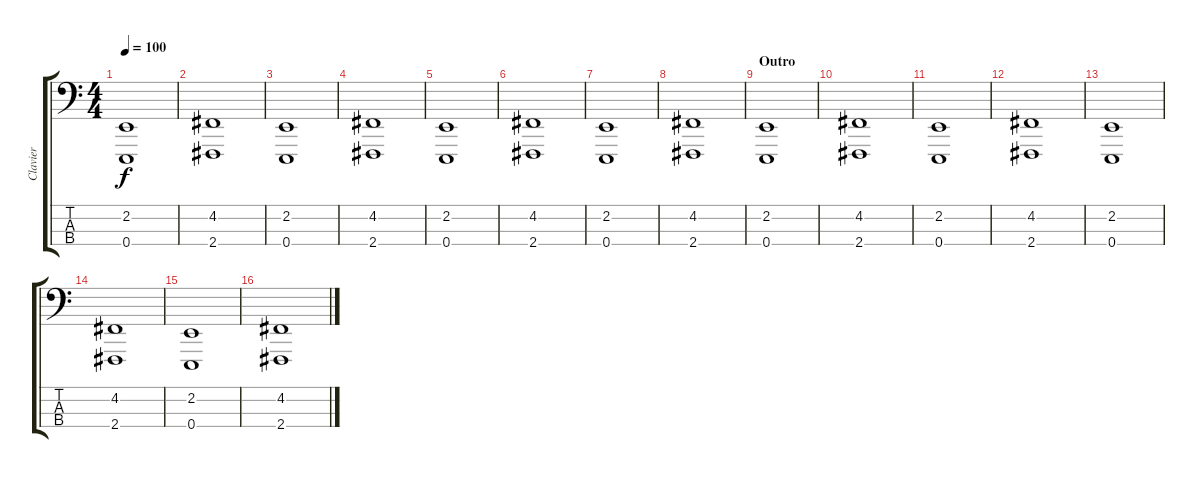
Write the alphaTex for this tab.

\track ("Clavier" "Clavier") {instrument synthstrings1}
\staff {score tabs}
\tuning (G2 D2 A1 E1) {hide}
\ts (4 4)
\tempo 100
\clef f4
\ks c
(2.2 0.4).1{dy f} |
(4.2 2.4).1 |
(2.2 0.4).1 |
(4.2 2.4).1 |
(2.2 0.4).1 |
(4.2 2.4).1 |
(2.2 0.4).1 |
(4.2 2.4).1 |
\section ("" "Outro")
(2.2 0.4).1 |
(4.2 2.4).1 |
(2.2 0.4).1 |
(4.2 2.4).1 |
(2.2 0.4).1 |
(4.2 2.4).1 |
(2.2 0.4).1 |
(4.2 2.4).1
